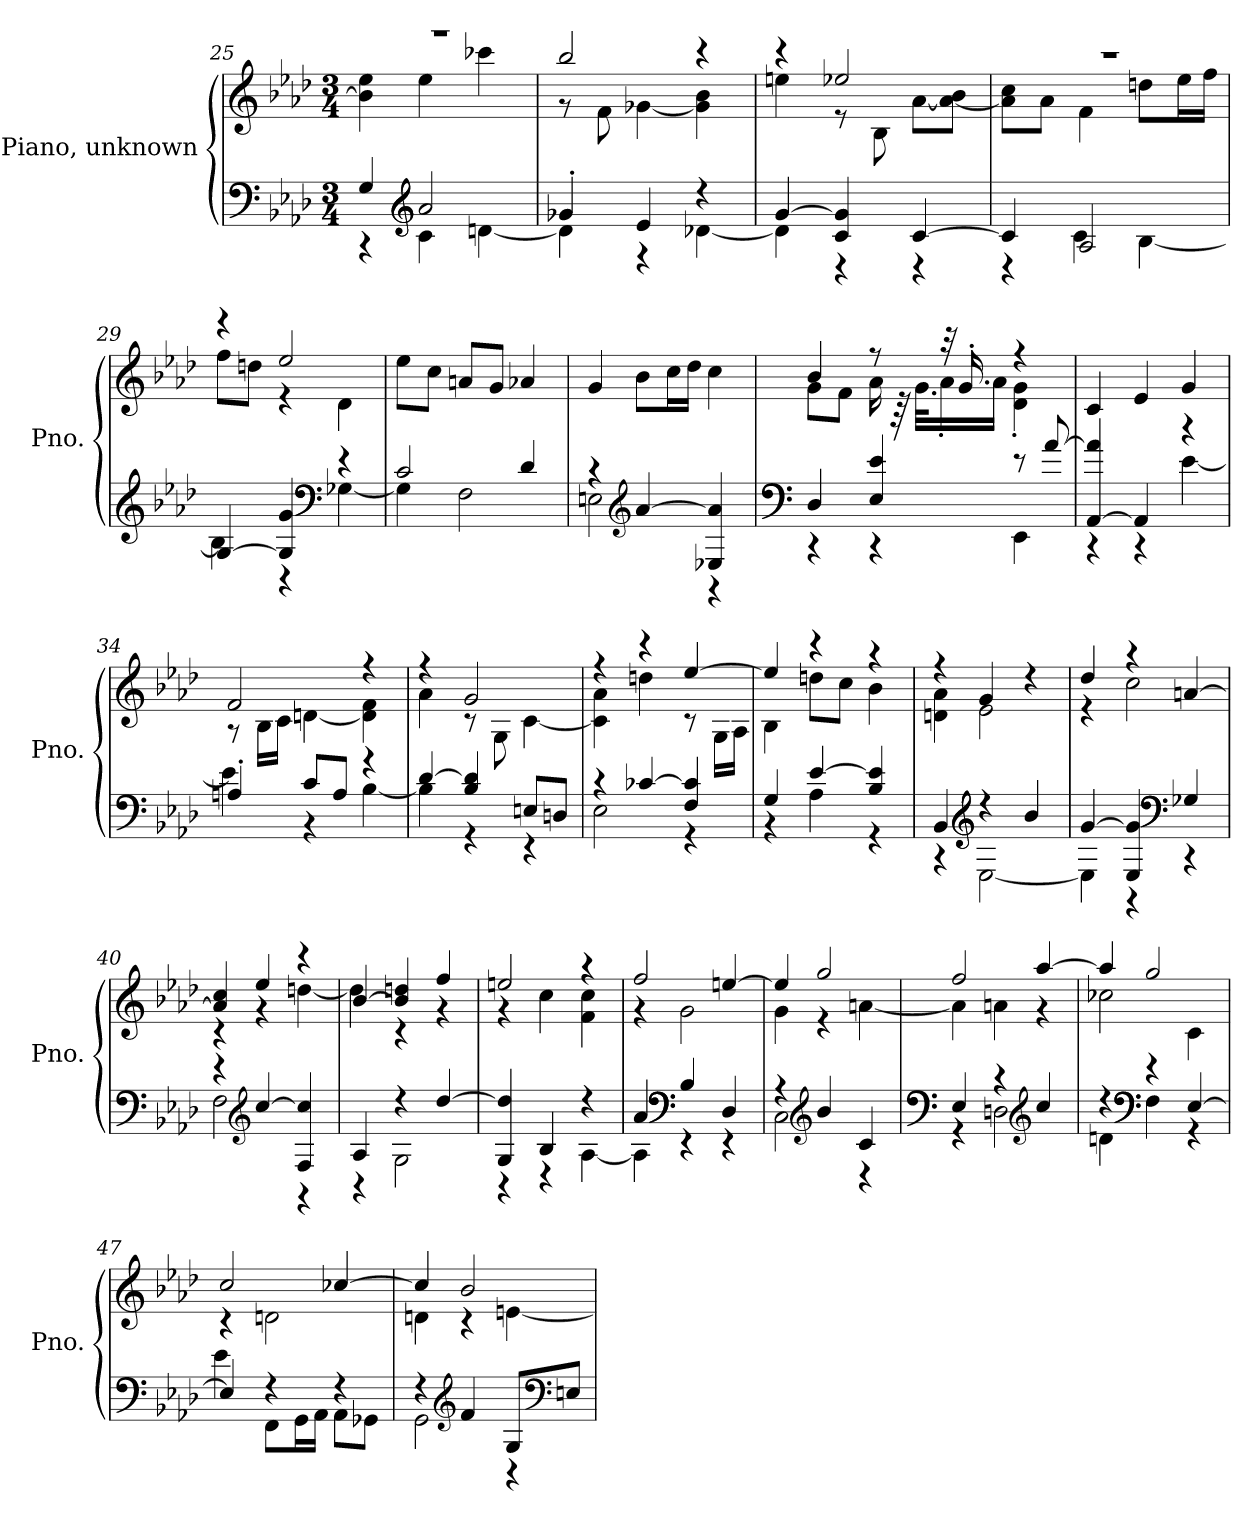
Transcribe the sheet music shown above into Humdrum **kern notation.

**kern	**kern
*part1	*part1
*staff2	*staff1
*I"Piano, unknown	*
*I'Pno.	*
!!LO:LB:g=z
*clefF4	*clefG2
*k[b-e-a-d-]	*k[b-e-a-d-]
*M3/4	*M3/4
=25	=25
*^	*^
4G/	4r	2.r	4b-\] 4ee-\
*clefG2	*	*	*
2a-/	4c\	.	4ee-\
.	[4dn\	.	4ccc-X\
=26	=26	=26	=26
4g-X'/	4d\]	2bb-/	8r
.	.	.	8f\
4e-/	4r	.	[4g-X\
4r	[4d-X\	4r	4g-\] 4b-\
=27	=27	=27	=27
[4g/	4d-\]	4r	4een\
4c/ 4g/]	4r	2ee-X/	8r
.	.	.	8B-\
[4c/	4r	.	[8a-\L
.	.	.	8a-\_ 8b-\J
=28	=28	=28	=28
4c/]	4r	2.r	8a-\] 8cc\L
.	.	.	8a-\J
2A-/	4c\	.	4f\
.	[4B-\	.	8ddn\L
.	.	.	16ee-\L
.	.	.	16ff\JJ
=29	=29	=29	=29
[4G/	4B-\]	4r	8ff\L
.	.	.	8ddn\J
4G/] 4g/	4r	2ee-/	4r
*clefF4	*	*	*
4r	[4G-X\	.	4d-\
*	*	*v	*v
!!LO:LB:g=z
=30	=30	=30
2c/	4G-\]	8ee-\L
.	.	8cc\J
.	2F\	8an/L
.	.	8g/J
4d-/	.	4a-X/
=31	=31	=31
4r	2En\	4g/
*clefG2	*	*
[4a-/	.	8b-\L
.	.	16cc\L
.	.	16dd-\JJ
4E-X/ 4a-/]	4r	4cc\
=32	=32	=32
*clefF4	*	*
*	*	*^
4D-/	4r	4b-/	8g\L
.	.	.	8f\J
4E-/ 4e-/	4r	8r	16a-\
.	.	.	64r
.	.	.	32.g\KLL
.	.	32r	16a-'\
.	.	16.g'/	.
.	.	.	16a-\JJ
8r	4EE-\	4r	4d-\' 4g\'
[8a-/	.	.	.
*	*	*v	*v
=33	=33	=33
[4AA-/ 4a-/]	4r	4c/
4AA-/]	4r	4e-/
4r	[4e-\	4g/
=34	=34	=34
*	*	*^
4An'/	4e-\]	2f/	8r
.	.	.	16B-\LL
.	.	.	16c\JJ
8c/L	4r	.	[4dn\
8A/J	.	.	.
4r	[4B-\	4r	4d\] 4f\
!!LO:PB:g=z	!!
=35	=35	=35	=35
[4d-/	4B-\]	4r	4a-\
4B-/ 4d-/]	4r	2g/	8r
.	.	.	8G\
8En/L	4r	.	[4c\
8Dn/J	.	.	.
=36	=36	=36	=36
4r	2E-\	4r	4c\] 4a-\
[4c-X/	.	4r	4ddn\
4F/ 4c-/]	4r	[4ee-/	8r
.	.	.	16G\LL
.	.	.	16A-\JJ
=37	=37	=37	=37
4G/	4r	4ee-/]	4B-\
[4e-/	4A-\	4r	8ddn\L
.	.	.	8cc\J
4B-/ 4e-/]	4r	4r	4b-\
=38	=38	=38	=38
4BB-/	4r	4r	4dn\ 4a-\
*clefG2	*	*	*
4r	[2E-\	4g/	2e-\
4b-/	.	4r	.
=39	=39	=39	=39
[4g/	4E-\]	4dd-/	4r
4E-/ 4g/]	4r	4r	2cc\
*clefF4	*	*	*
4G-X/	4r	[4an/	.
=40	=40	=40	=40
4r	2F\	4a/] 4cc/	4r
*clefG2	*	*	*
[4cc/	.	4ee-/	4r
4F/ 4cc/]	4r	4r	[4ddn\
!!LO:LB:g=z	!!
=41	=41	=41	=41
4A-/	4r	[4b-/	4dd\]
4r	2G\	4b-/] 4ddn/	4r
[4dd-/	.	4ff/	4r
=42	=42	=42	=42
4G/ 4dd-/]	4r	2een/	4r
4B-/	4r	.	4cc\
4r	[4A-\	4r	4f\ 4cc\
=43	=43	=43	=43
4a-/	4A-\]	2ff/	4r
*clefF4	*	*	*
4B-/	4r	.	2g\
4D-/	4r	[4een/	.
=44	=44	=44	=44
4r	2C\	4ee/]	4g\
*clefG2	*	*	*
4b-/	.	2gg/	4r
4c/	4r	.	[4an\
=45	=45	=45	=45
*clefF4	*	*	*
4E-/	4r	2ff/	4a\]
4r	2Dn\	.	4an\
*clefG2	*	*	*
4cc/	.	[4aa-/	4r
=46	=46	=46	=46
4r	4dn\	4aa-/]	2cc-X\
*clefF4	*	*	*
4r	4F\	2gg/	.
[4E-/	4r	.	4c\
!!LO:LB:g=z	!!
=47	=47	=47	=47
4E-/]	4e-\	2cc/	4r
4r	8FF\L	.	2dn\
.	16GG\L	.	.
.	16AA-\JJ	.	.
4r	8AA-\L	[4cc-X/	.
.	8GG-X\J	.	.
=48	=48	=48	=48
4r	2GG\	4cc-/]	4dn\
*clefG2	*	*	*
4f/	.	2b-/	4r
8G/L	4r	.	[4en\
*clefF4	*	*	*
8En/J	.	.	.
*v	*v	*	*
*	*v	*v
=	=
*-	*-
